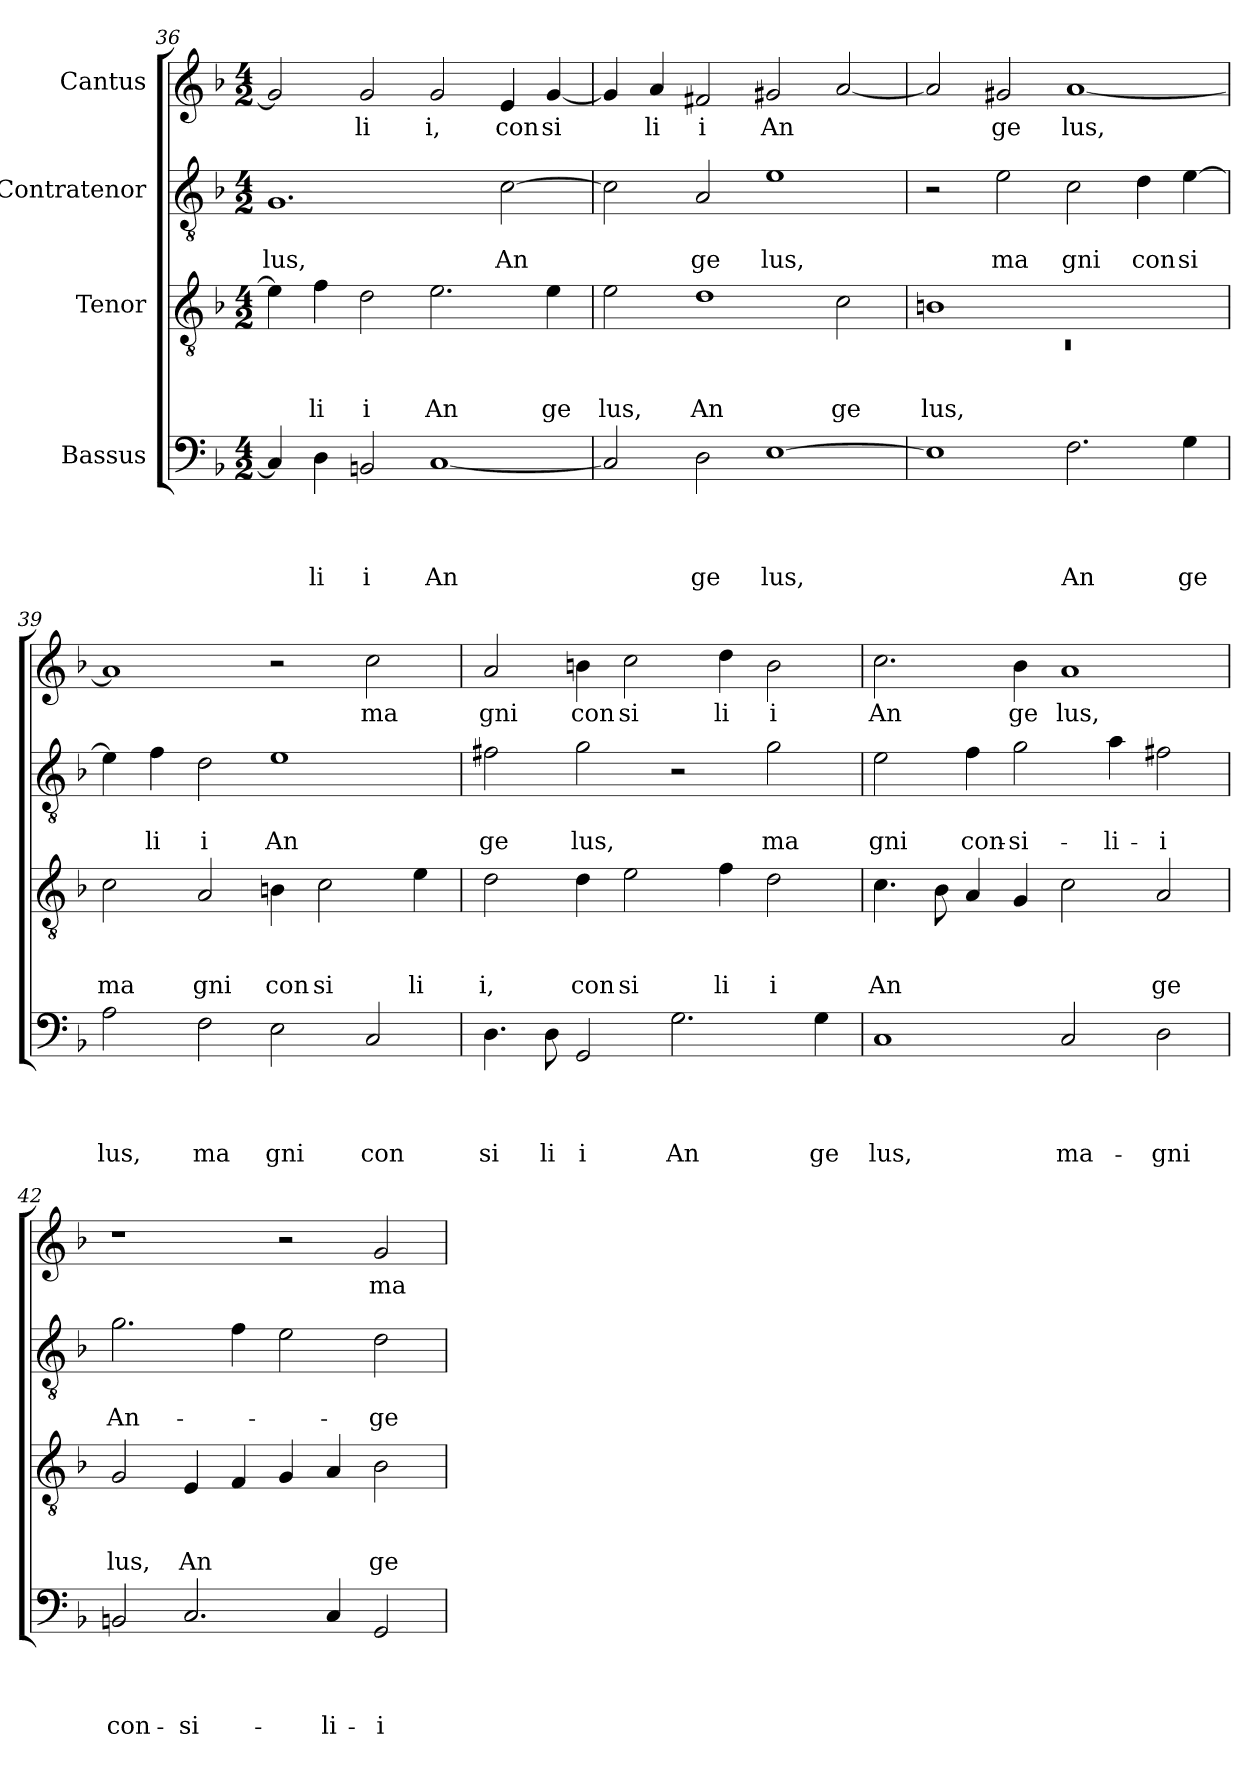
**kern	**text	**text	**text	**text	**kern	**text	**text	**text	**kern	**text	**text	**kern	**text
*part4	*part4	*part4	*part4	*part4	*part3	*part3	*part3	*part3	*part2	*part2	*part2	*part1	*part1
*staff4	*staff4	*staff4	*staff4	*staff4	*staff3	*staff3	*staff3	*staff3	*staff2	*staff2	*staff2	*staff1	*staff1
*I"Bassus	*	*	*	*	*I"Tenor	*	*	*	*I"Contratenor	*	*	*I"Cantus	*
*clefF4	*	*	*	*	*clefGv2	*	*	*	*clefGv2	*	*	*clefG2	*
*k[b-]	*	*	*	*	*k[b-]	*	*	*	*k[b-]	*	*	*k[b-]	*
*F:	*	*	*	*	*F:	*	*	*	*F:	*	*	*F:	*
*M4/2	*	*	*	*	*M4/2	*	*	*	*M4/2	*	*	*M4/2	*
=36	=36	=36	=36	=36	=36	=36	=36	=36	=36	=36	=36	=36	=36
!	!	!	!	!	!	!	!	!	!	!	!LO:LY:b	!	!
4C/]	.	.	.	.	4e\]	.	.	.	1.G	.	lus,	2g/]	.
!	!	!	!	!LO:LY:b	!	!	!	!LO:LY:b	!	!	!	!	!
4D\	.	.	.	li	4f\	.	.	li	.	.	.	.	.
!	!	!	!	!LO:LY:b	!	!	!	!LO:LY:b	!	!	!	!	!LO:LY:b
2BBn/	.	.	.	i	2d\	.	.	i	.	.	.	2g/	li
!	!	!	!	!LO:LY:b	!	!	!	!LO:LY:b	!	!	!	!	!LO:LY:b
[<1C	.	.	.	An	2.e\	.	.	An	.	.	.	2g/	i,
!	!	!	!	!	!	!	!	!	!	!	!LO:LY:b	!	!LO:LY:b
.	.	.	.	.	.	.	.	.	[>2c\	.	An	4e/	con
!	!	!	!	!	!	!	!	!LO:LY:b	!	!	!	!	!LO:LY:b
.	.	.	.	.	4e\	.	.	ge	.	.	.	[<4g/	si
=37	=37	=37	=37	=37	=37	=37	=37	=37	=37	=37	=37	=37	=37
!	!	!	!	!	!	!	!	!LO:LY:b	!	!	!	!	!
2C/]	.	.	.	.	2e\	.	.	lus,	2c\]	.	.	4g/]	.
!	!	!	!	!	!	!	!	!	!	!	!	!	!LO:LY:b
.	.	.	.	.	.	.	.	.	.	.	.	4a/	li
!	!	!	!	!LO:LY:b	!	!	!	!LO:LY:b	!	!	!LO:LY:b	!	!LO:LY:b
2D\	.	.	.	ge	1d	.	.	An	2A/	.	ge	2f#X/	i
!	!	!	!	!LO:LY:b	!	!	!	!	!	!	!LO:LY:b	!	!LO:LY:b
[>1E	.	.	.	lus,	.	.	.	.	1e	.	lus,	2g#X/	An
!	!	!	!	!	!	!	!	!LO:LY:b	!	!	!	!	!
.	.	.	.	.	2c\	.	.	ge	.	.	.	[<2a/	.
=38	=38	=38	=38	=38	=38	=38	=38	=38	=38	=38	=38	=38	=38
*	*	*	*	*	*^	*	*	*	*	*	*	*	*
!	!	!	!	!	!	!LO:N:vis=1	!	!	!LO:LY:b	!	!	!	!	!
1E]	.	.	.	.	1Bn	0rC	.	.	lus,	2r	.	.	2a/]	.
!	!	!	!	!	!	!	!	!	!	!	!	!LO:LY:b	!	!LO:LY:b
.	.	.	.	.	.	.	.	.	.	2e\	.	ma	2g#X/	ge
!	!	!	!	!LO:LY:b	!	!	!	!	!	!	!	!LO:LY:b	!	!LO:LY:b
2.F\	.	.	.	An	1ryy	.	.	.	.	2c\	.	gni	[<1a	lus,
!	!	!	!	!	!	!	!	!	!	!	!	!LO:LY:b	!	!
.	.	.	.	.	.	.	.	.	.	4d\	.	con	.	.
!	!	!	!	!LO:LY:b	!	!	!	!	!	!	!	!LO:LY:b	!	!
4G\	.	.	.	ge	.	.	.	.	.	[>4e\	.	si	.	.
*	*	*	*	*	*v	*v	*	*	*	*	*	*	*	*
=39	=39	=39	=39	=39	=39	=39	=39	=39	=39	=39	=39	=39	=39
!	!	!	!	!LO:LY:b	!	!	!	!LO:LY:b	!	!	!	!	!
2A\	.	.	.	lus,	2c\	.	.	ma	4e\]	.	.	1a]	.
!	!	!	!	!	!	!	!	!	!	!	!LO:LY:b	!	!
.	.	.	.	.	.	.	.	.	4f\	.	li	.	.
!	!	!	!	!LO:LY:b	!	!	!	!LO:LY:b	!	!	!LO:LY:b	!	!
2F\	.	.	.	ma	2A/	.	.	gni	2d\	.	i	.	.
!	!	!	!	!LO:LY:b	!	!	!	!LO:LY:b	!	!	!LO:LY:b	!	!
2E\	.	.	.	gni	4Bn\	.	.	con	1e	.	An	2r	.
!	!	!	!	!	!	!	!	!LO:LY:b	!	!	!	!	!
.	.	.	.	.	2c\	.	.	si	.	.	.	.	.
!	!	!	!	!LO:LY:b	!	!	!	!	!	!	!	!	!LO:LY:b
2C/	.	.	.	con	.	.	.	.	.	.	.	2cc\	ma
!	!	!	!	!	!	!	!	!LO:LY:b	!	!	!	!	!
.	.	.	.	.	4e\	.	.	li	.	.	.	.	.
=40	=40	=40	=40	=40	=40	=40	=40	=40	=40	=40	=40	=40	=40
!	!	!	!	!LO:LY:b	!	!	!	!LO:LY:b	!	!	!LO:LY:b	!	!LO:LY:b
4.D\	.	.	.	si	2d\	.	.	i,	2f#X\	.	ge	2a/	gni
!	!	!	!	!LO:LY:b	!	!	!	!	!	!	!	!	!
8D\	.	.	.	li	.	.	.	.	.	.	.	.	.
!	!	!	!	!LO:LY:b	!	!	!	!LO:LY:b	!	!	!LO:LY:b	!	!LO:LY:b
2GG/	.	.	.	i	4d\	.	.	con	2g\	.	lus,	4bn\	con
!	!	!	!	!	!	!	!	!LO:LY:b	!	!	!	!	!LO:LY:b
.	.	.	.	.	2e\	.	.	si	.	.	.	2cc\	si
!	!	!	!	!LO:LY:b	!	!	!	!	!	!	!	!	!
2.G\	.	.	.	An	.	.	.	.	2r	.	.	.	.
!	!	!	!	!	!	!	!	!LO:LY:b	!	!	!	!	!LO:LY:b
.	.	.	.	.	4f\	.	.	li	.	.	.	4dd\	li
!	!	!	!	!	!	!	!	!LO:LY:b	!	!	!LO:LY:b	!	!LO:LY:b
.	.	.	.	.	2d\	.	.	i	2g\	.	ma	2b\	i
!	!	!	!	!LO:LY:b	!	!	!	!	!	!	!	!	!
4G\	.	.	.	ge	.	.	.	.	.	.	.	.	.
!!LO:LB:g=z
=41	=41	=41	=41	=41	=41	=41	=41	=41	=41	=41	=41	=41	=41
!	!	!	!	!LO:LY:b	!	!	!	!LO:LY:b	!	!	!LO:LY:b	!	!LO:LY:b
1C	.	.	.	lus,	4.c\	.	.	An	2e\	.	gni	2.cc\	An
.	.	.	.	.	8B-\	.	.	.	.	.	.	.	.
!	!	!	!	!	!	!	!	!	!	!	!LO:LY:b	!	!
.	.	.	.	.	4A/	.	.	.	4f\	.	con-	.	.
!	!	!	!	!	!	!	!	!	!	!	!LO:LY:b	!	!LO:LY:b
.	.	.	.	.	4G/	.	.	.	2g\	.	-si-	4b-\	ge
!	!	!	!	!LO:LY:b	!	!	!	!	!	!	!	!	!LO:LY:b
2C/	.	.	.	ma-	2c\	.	.	.	.	.	.	1a	lus,
!	!	!	!	!	!	!	!	!	!	!	!LO:LY:b	!	!
.	.	.	.	.	.	.	.	.	4a\	.	-li-	.	.
!	!	!	!	!LO:LY:b	!	!	!	!LO:LY:b	!	!	!LO:LY:b	!	!
2D\	.	.	.	-gni	2A/	.	.	ge	2f#X\	.	-i	.	.
=42	=42	=42	=42	=42	=42	=42	=42	=42	=42	=42	=42	=42	=42
!	!	!	!	!LO:LY:b	!	!	!	!LO:LY:b	!	!	!LO:LY:b	!	!
2BBn/	.	.	.	con-	2G/	.	.	lus,	2.g\	.	An-	1r	.
!	!	!	!	!LO:LY:b	!	!	!	!LO:LY:b	!	!	!	!	!
2.C/	.	.	.	-si-	4E/	.	.	An	.	.	.	.	.
.	.	.	.	.	4F/	.	.	.	4f\	.	.	.	.
.	.	.	.	.	4G/	.	.	.	2e\	.	.	2r	.
!	!	!	!	!LO:LY:b	!	!	!	!	!	!	!	!	!
4C/	.	.	.	-li-	4A/	.	.	.	.	.	.	.	.
!	!	!	!	!LO:LY:b	!	!	!	!LO:LY:b	!	!	!LO:LY:b	!	!LO:LY:b
2GG/	.	.	.	-i	2B-\	.	.	ge	2d\	.	-ge-	2g/	ma
=	=	=	=	=	=	=	=	=	=	=	=	=	=
*-	*-	*-	*-	*-	*-	*-	*-	*-	*-	*-	*-	*-	*-
